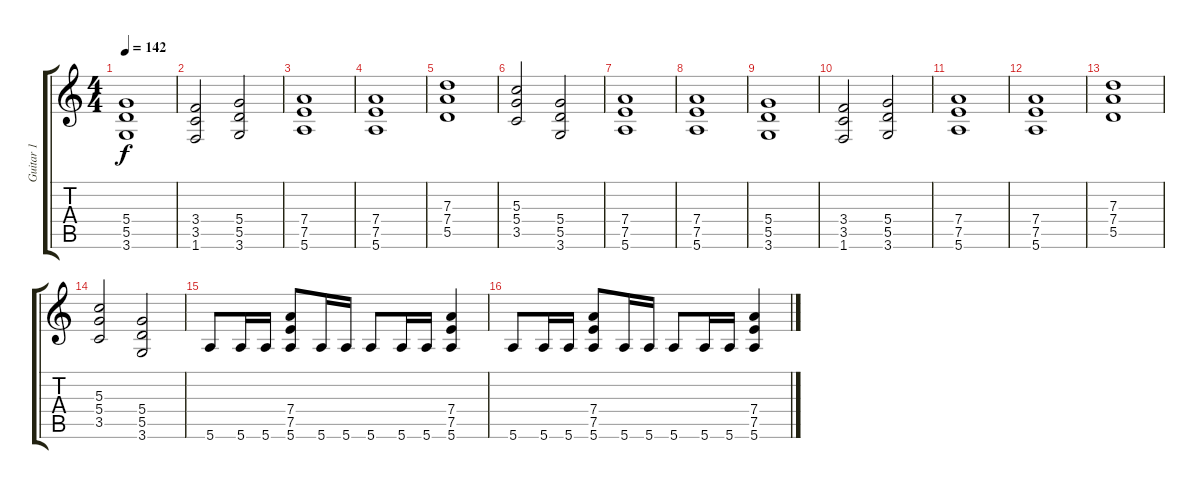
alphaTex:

\track ("Guitar 1" "Guitar 1") {instrument distortionguitar}
\staff {score tabs}
\tuning (E4 B3 G3 D3 A2 E2) {hide}
\ts (4 4)
\tempo 142
\clef g2
\ks c
(5.4 5.5 3.6).1{dy f} |
(3.4 3.5 1.6).2 (5.4 5.5 3.6).2 |
(7.4 7.5 5.6).1 |
(7.4 7.5 5.6).1 |
(7.3 7.4 5.5).1 |
(5.3 5.4 3.5).2 (5.4 5.5 3.6).2 |
(7.4 7.5 5.6).1 |
(7.4 7.5 5.6).1 |
(5.4 5.5 3.6).1 |
(3.4 3.5 1.6).2 (5.4 5.5 3.6).2 |
(7.4 7.5 5.6).1 |
(7.4 7.5 5.6).1 |
(7.3 7.4 5.5).1 |
(5.3 5.4 3.5).2 (5.4 5.5 3.6).2 |
5.6.8 5.6.16 5.6.16 (7.4 7.5 5.6).8 5.6.16 5.6.16 5.6.8 5.6.16 5.6.16 (7.4 7.5 5.6).4 |
5.6.8 5.6.16 5.6.16 (7.4 7.5 5.6).8 5.6.16 5.6.16 5.6.8 5.6.16 5.6.16 (7.4 7.5 5.6).4
